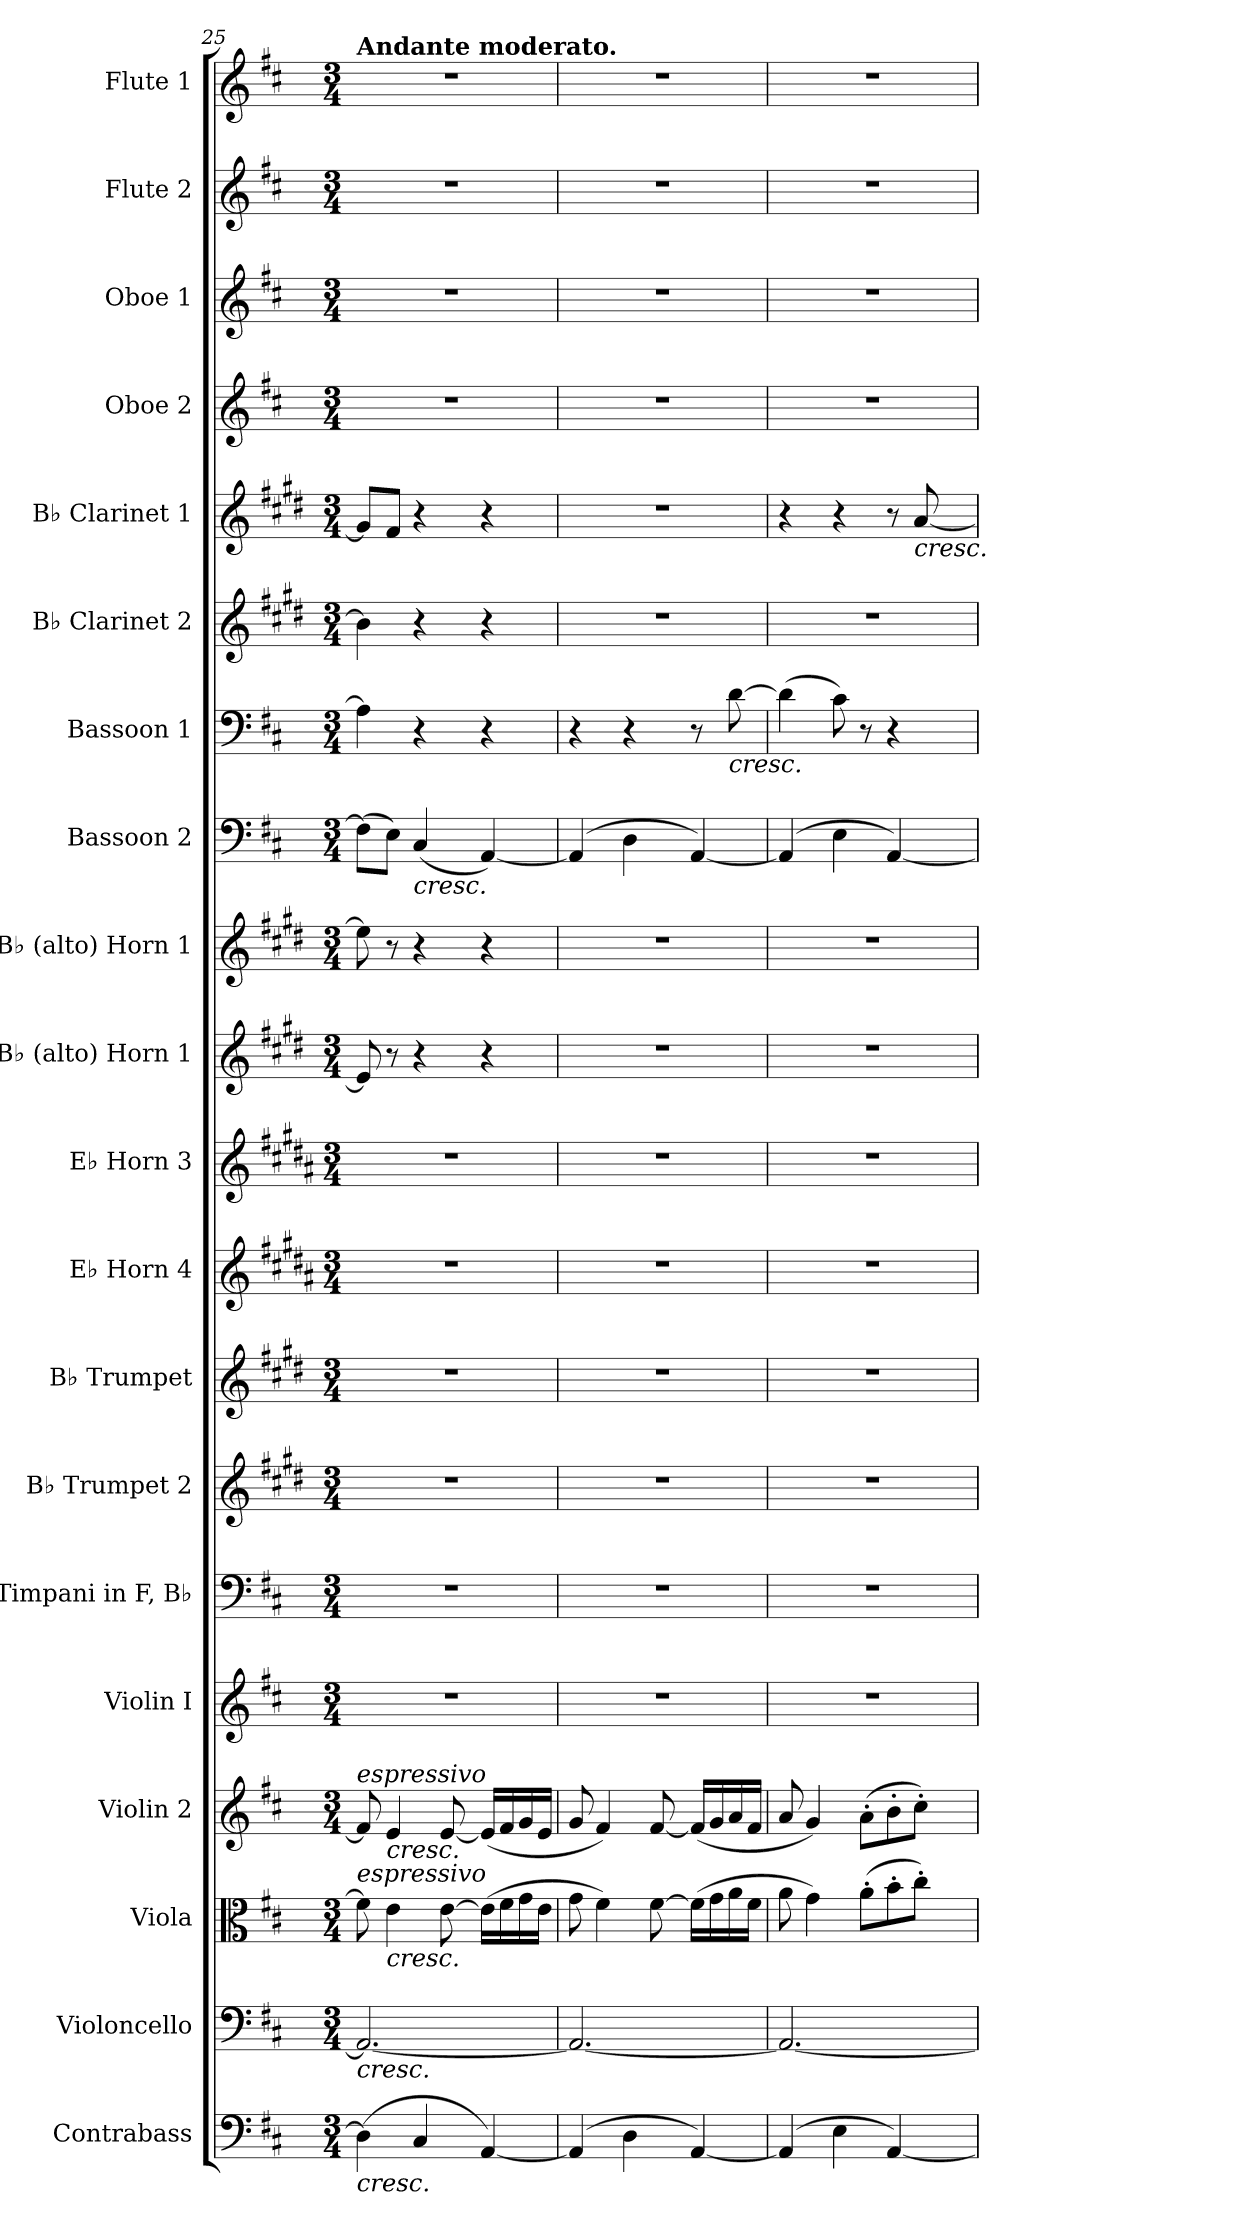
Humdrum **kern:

**kern	**kern	**kern	**kern	**kern	**kern	**kern	**kern	**kern	**kern	**kern	**kern	**kern	**kern	**kern	**kern	**kern	**kern	**kern	**kern
*part20	*part19	*part18	*part17	*part16	*part15	*part14	*part13	*part12	*part11	*part10	*part9	*part8	*part7	*part6	*part5	*part4	*part3	*part2	*part1
*staff20	*staff19	*staff18	*staff17	*staff16	*staff15	*staff14	*staff13	*staff12	*staff11	*staff10	*staff9	*staff8	*staff7	*staff6	*staff5	*staff4	*staff3	*staff2	*staff1
*I"Contrabass	*I"Violoncello	*I"Viola	*I"Violin 2	*I"Violin I	*I"Timpani in F, B♭	*I"B♭ Trumpet 2	*I"B♭ Trumpet	*I"E♭ Horn 4	*I"E♭ Horn 3	*I"B♭ (alto) Horn 1	*I"B♭ (alto) Horn 1	*I"Bassoon 2	*I"Bassoon 1	*I"B♭ Clarinet 2	*I"B♭ Clarinet 1	*I"Oboe 2	*I"Oboe 1	*I"Flute 2	*I"Flute 1
*I'Cb	*I'Vc	*I'Vla	*I'Vl 2	*I'Vl 1	*I'Timp	*I'Tpt 2	*I'Tpt 1	*I'Hn 4	*I'Hn 3	*I'Hn 2	*I'Hn 1	*I'Bsn 2	*I'Bsn 1	*I'Cl 2	*I'Cl 1	*I'Ob 2	*I'Ob 1	*I'Fl 2	*I'Fl 1
*clefF4	*clefF4	*clefC3	*clefG2	*clefG2	*clefF4	*clefG2	*clefG2	*clefG2	*clefG2	*clefG2	*clefG2	*clefF4	*clefF4	*clefG2	*clefG2	*clefG2	*clefG2	*clefG2	*clefG2
*ITrd7c12	*	*	*	*	*	*ITrd1c2	*ITrd1c2	*ITrd5c9	*ITrd5c9	*ITrd1c2	*ITrd1c2	*	*	*ITrd1c2	*ITrd1c2	*	*	*	*
*k[f#c#]	*k[f#c#]	*k[f#c#]	*k[f#c#]	*k[f#c#]	*k[f#c#]	*k[f#c#]	*k[f#c#]	*k[f#c#]	*k[f#c#]	*k[f#c#]	*k[f#c#]	*k[f#c#]	*k[f#c#]	*k[f#c#]	*k[f#c#]	*k[f#c#]	*k[f#c#]	*k[f#c#]	*k[f#c#]
*M3/4	*M3/4	*M3/4	*M3/4	*M3/4	*M3/4	*M3/4	*M3/4	*M3/4	*M3/4	*M3/4	*M3/4	*M3/4	*M3/4	*M3/4	*M3/4	*M3/4	*M3/4	*M3/4	*M3/4
*MM63	*MM63	*MM63	*MM63	*MM63	*MM63	*MM63	*MM63	*MM63	*MM63	*MM63	*MM63	*MM63	*MM63	*MM63	*MM63	*MM63	*MM63	*MM63	*MM63
=25	=25	=25	=25	=25	=25	=25	=25	=25	=25	=25	=25	=25	=25	=25	=25	=25	=25	=25	=25
!	!	!	!	!	!	!	!	!	!	!	!	!	!	!	!	!	!	!	!LO:TX:a:B:t=Andante moderato.
!	!	!	!LO:TX:a:i:t=espressivo	!	!	!	!	!	!	!	!	!	!	!	!	!	!	!	!
!	!	!LO:TX:a:i:t=espressivo	!	!	!	!	!	!	!	!	!	!	!	!	!	!	!	!	!
!	!LO:TX:b:i:t=cresc.	!	!	!	!	!	!	!	!	!	!	!	!	!	!	!	!	!	!
!LO:TX:b:i:t=cresc.	!	!	!	!	!	!	!	!	!	!	!	!	!	!	!	!	!	!	!
(>4DD\]	2.AA/_	8f#\]	8f#/]	2.r	2.r	2.r	2.r	2.r	2.r	8d/]	8dd\]	(>8F#\L]	4A\]	4a\]	8f#/L]	2.r	2.r	2.r	2.r
!	!	!	!LO:TX:b:i:t=cresc.	!	!	!	!	!	!	!	!	!	!	!	!	!	!	!	!
!	!	!LO:TX:b:i:t=cresc.	!	!	!	!	!	!	!	!	!	!	!	!	!	!	!	!	!
.	.	4e\	4e/	.	.	.	.	.	.	8r	8r	8E\J)	.	.	8e/J	.	.	.	.
!	!	!	!	!	!	!	!	!	!	!	!	!LO:TX:b:i:t=cresc.	!	!	!	!	!	!	!
4CC#/	.	.	.	.	.	.	.	.	.	4r	4r	(<4C#/	4r	4r	4r	.	.	.	.
.	.	[8e\	[8e/	.	.	.	.	.	.	.	.	.	.	.	.	.	.	.	.
[4AAA/)	.	(>16e\LL]	(<16e/LL]	.	.	.	.	.	.	4r	4r	[4AA/)	4r	4r	4r	.	.	.	.
.	.	16f#\	16f#/	.	.	.	.	.	.	.	.	.	.	.	.	.	.	.	.
.	.	16g\	16g/	.	.	.	.	.	.	.	.	.	.	.	.	.	.	.	.
.	.	16e\JJ	16e/JJ	.	.	.	.	.	.	.	.	.	.	.	.	.	.	.	.
=26	=26	=26	=26	=26	=26	=26	=26	=26	=26	=26	=26	=26	=26	=26	=26	=26	=26	=26	=26
(>4AAA/]	2.AA/_	8g\	8g/	2.r	2.r	2.r	2.r	2.r	2.r	2.r	2.r	(>4AA/]	4r	2.r	2.r	2.r	2.r	2.r	2.r
.	.	4f#\)	4f#/)	.	.	.	.	.	.	.	.	.	.	.	.	.	.	.	.
4DD\	.	.	.	.	.	.	.	.	.	.	.	4D\	4r	.	.	.	.	.	.
.	.	[8f#\	[8f#/	.	.	.	.	.	.	.	.	.	.	.	.	.	.	.	.
[4AAA/)	.	(>16f#\LL]	(<16f#/LL]	.	.	.	.	.	.	.	.	[4AA/)	8r	.	.	.	.	.	.
.	.	16g\	16g/	.	.	.	.	.	.	.	.	.	.	.	.	.	.	.	.
!	!	!	!	!	!	!	!	!	!	!	!	!	!LO:TX:b:i:t=cresc.	!	!	!	!	!	!
.	.	16a\	16a/	.	.	.	.	.	.	.	.	.	[8d\	.	.	.	.	.	.
.	.	16f#\JJ	16f#/JJ	.	.	.	.	.	.	.	.	.	.	.	.	.	.	.	.
=27	=27	=27	=27	=27	=27	=27	=27	=27	=27	=27	=27	=27	=27	=27	=27	=27	=27	=27	=27
(>4AAA/]	2.AA/_	8a\	8a/	2.r	2.r	2.r	2.r	2.r	2.r	2.r	2.r	(>4AA/]	(>4d\]	2.r	4r	2.r	2.r	2.r	2.r
.	.	4g\)	4g/)	.	.	.	.	.	.	.	.	.	.	.	.	.	.	.	.
4EE\	.	.	.	.	.	.	.	.	.	.	.	4E\	8c#\)	.	4r	.	.	.	.
.	.	(>8a'\L	(>8a'\L	.	.	.	.	.	.	.	.	.	8r	.	.	.	.	.	.
[4AAA/)	.	8b'\	8b'\	.	.	.	.	.	.	.	.	[4AA/)	4r	.	8r	.	.	.	.
!	!	!	!	!	!	!	!	!	!	!	!	!	!	!	!LO:TX:b:i:t=cresc.	!	!	!	!
.	.	8cc#'\J)	8cc#'\J)	.	.	.	.	.	.	.	.	.	.	.	[8g/	.	.	.	.
=	=	=	=	=	=	=	=	=	=	=	=	=	=	=	=	=	=	=	=
*-	*-	*-	*-	*-	*-	*-	*-	*-	*-	*-	*-	*-	*-	*-	*-	*-	*-	*-	*-
